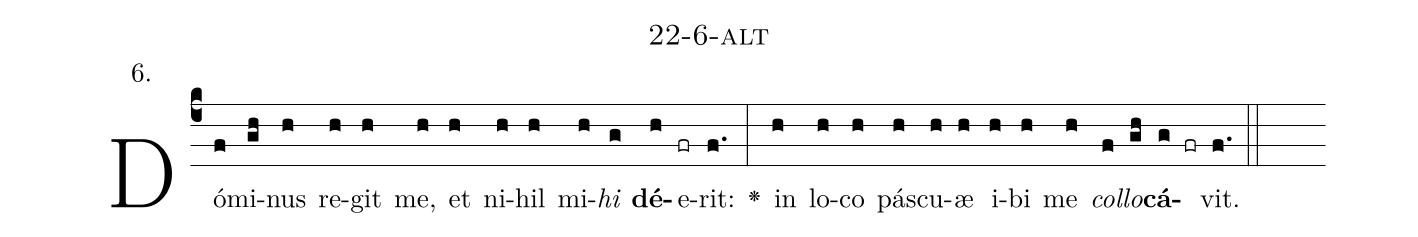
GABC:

name: 22-6-alt;
annotation: 6.;
%%
(c4)Dó(f)mi(gh)nus(h) re(h)git(h) me,(h) et(h) ni(h)hil(h) mi(h)<i>hi</i>(g) <b>dé</b>(h)e(fr)rit:(f.) <v>\greheightstar</v>(:) in(h) lo(h)co(h) pás(h)cu(h)æ(h) i(h)bi(h) me(h) <i>col</i>(f)<i>lo</i>(gh)<b>cá</b>(g fr)vit.(f.) (::)


%E(h) u(h) o(f) u(gh) a(g) e.(f.) (::)
